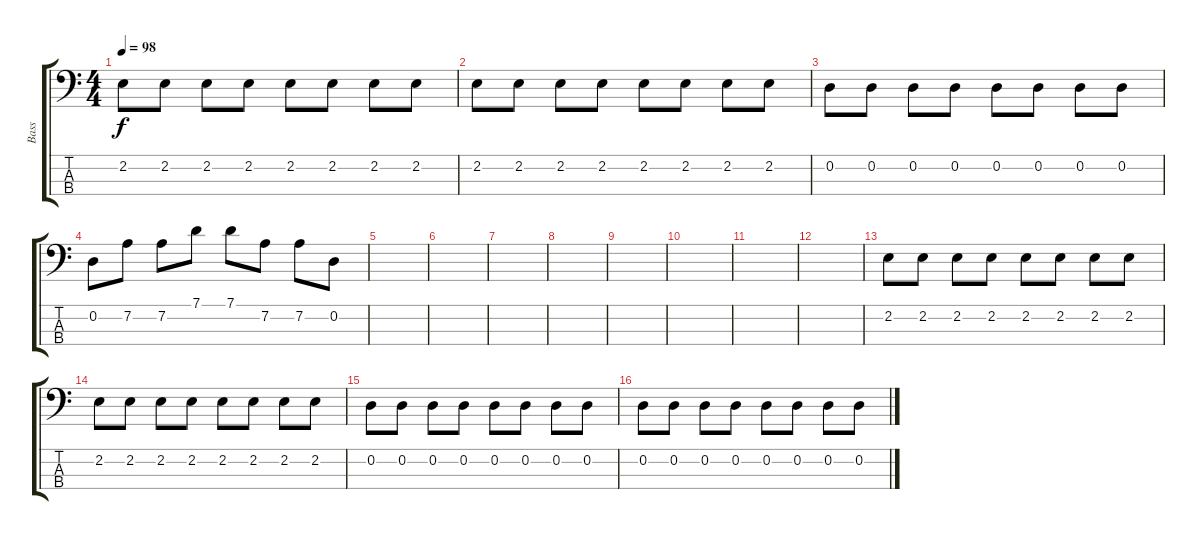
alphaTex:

\track ("Bass" "Bass") {instrument slapbass2}
\staff {score tabs}
\tuning (G2 D2 A1 E1) {hide}
\ts (4 4)
\tempo 98
\clef f4
\ks c
2.2.8{dy f} 2.2.8 2.2.8 2.2.8 2.2.8 2.2.8 2.2.8 2.2.8 |
2.2.8 2.2.8 2.2.8 2.2.8 2.2.8 2.2.8 2.2.8 2.2.8 |
0.2.8 0.2.8 0.2.8 0.2.8 0.2.8 0.2.8 0.2.8 0.2.8 |
0.2.8 7.2.8 7.2.8 7.1.8 7.1.8 7.2.8 7.2.8 0.2.8 |
|
|
|
|
|
|
|
|
2.2.8 2.2.8 2.2.8 2.2.8 2.2.8 2.2.8 2.2.8 2.2.8 |
2.2.8 2.2.8 2.2.8 2.2.8 2.2.8 2.2.8 2.2.8 2.2.8 |
0.2.8 0.2.8 0.2.8 0.2.8 0.2.8 0.2.8 0.2.8 0.2.8 |
0.2.8 0.2.8 0.2.8 0.2.8 0.2.8 0.2.8 0.2.8 0.2.8
